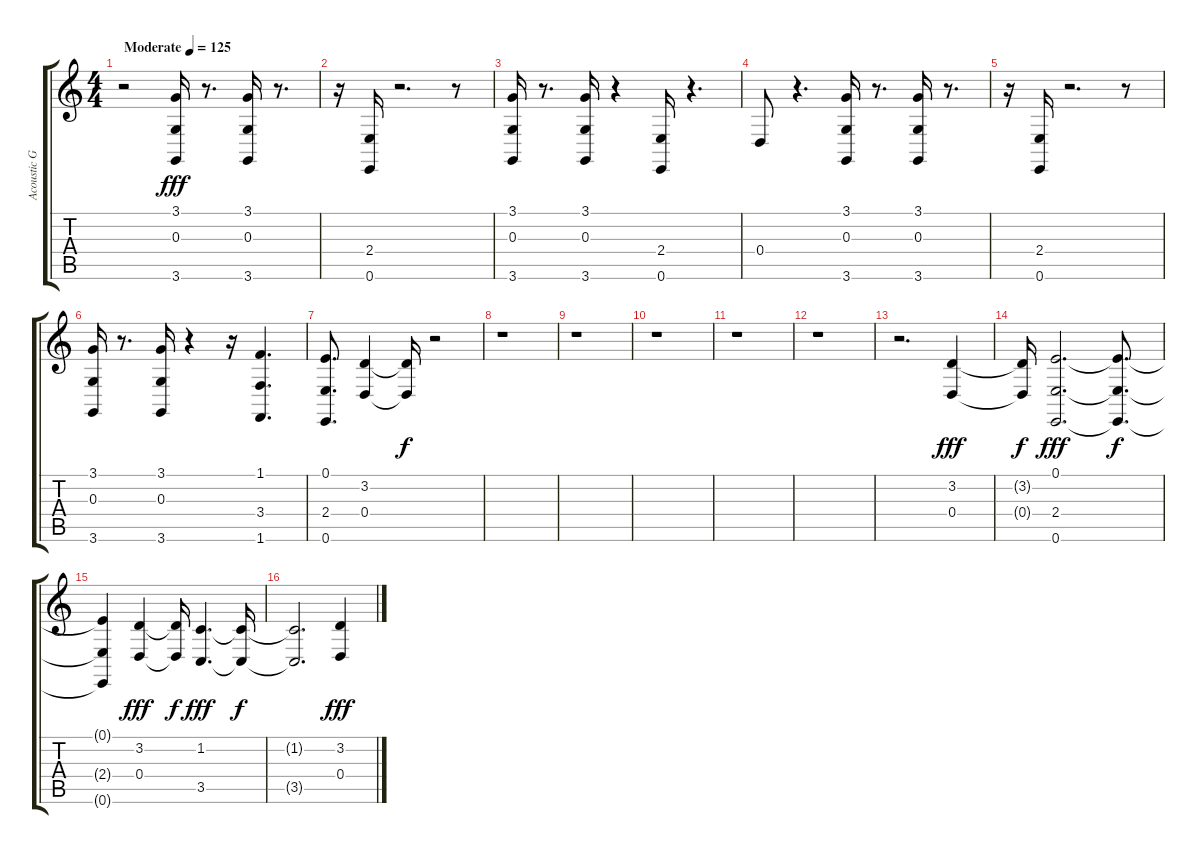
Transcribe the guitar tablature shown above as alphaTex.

\track ("Acoustic Grand Piano" "Acoustic G") {instrument acousticgrandpiano}
\staff {score tabs}
\tuning (E4 B3 G3 D3 A2 E2) {hide}
\ts (4 4)
\tempo (125 "Moderate")
\clef g2
\ks c
r.2{dy fff instrument acousticgrandpiano} (3.1 0.3 3.6).16 r.8{d} (3.1 0.3 3.6).16 r.8{d} |
r.16 (2.4 0.6).16 r.2{d} r.8 |
(3.1 0.3 3.6).16 r.8{d} (3.1 0.3 3.6).16 r.4 (2.4 0.6).16 r.4{d} |
0.4.8 r.4{d} (3.1 0.3 3.6).16 r.8{d} (3.1 0.3 3.6).16 r.8{d} |
r.16 (2.4 0.6).16 r.2{d} r.8 |
(3.1 0.3 3.6).16 r.8{d} (3.1 0.3 3.6).16 r.4 r.16 (1.1 3.4 1.6).4{d} |
(0.1 2.4 0.6).8{d} (3.2 0.4).4 (3.2{t} 0.4{t}).16{dy f} r.2 |
r.1 |
r.1 |
r.1 |
r.1 |
r.1 |
r.2{d} (3.2 0.4).4{dy fff} |
(3.2{t} 0.4{t}).16{dy f} (0.1 2.4 0.6).2{d dy fff} (0.1{t} 2.4{t} 0.6{t}).8{d dy f} |
(0.1{t} 2.4{t} 0.6{t}).4 (3.2 0.4).4{dy fff} (3.2{t} 0.4{t}).16{dy f} (1.2 3.5).4{d dy fff} (1.2{t} 3.5{t}).16{dy f} |
(1.2{t} 3.5{t}).2{d} (3.2 0.4).4{dy fff}
